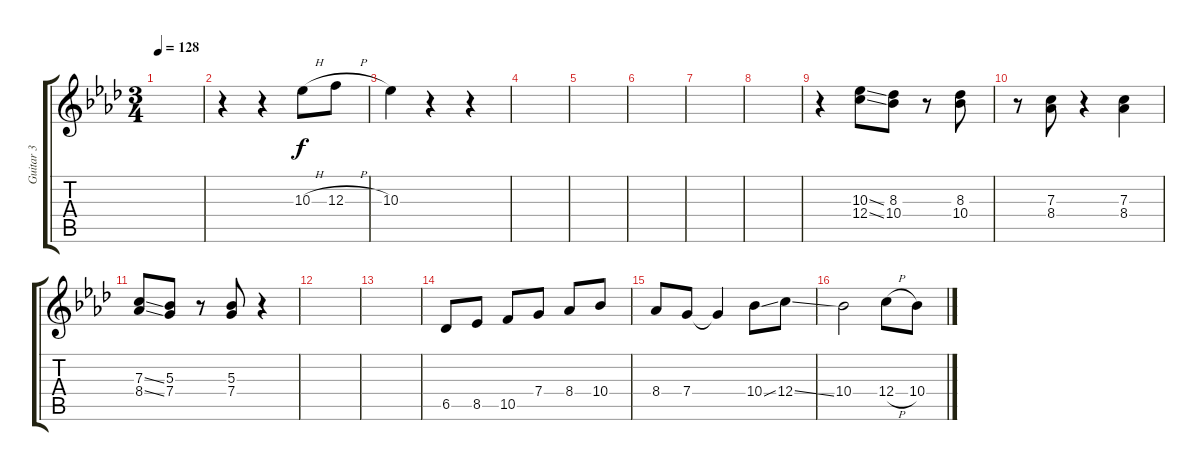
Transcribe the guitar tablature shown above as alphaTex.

\track ("Guitar 3" "Guitar 3") {instrument acousticguitarsteel}
\staff {score tabs}
\tuning (D4 A3 F3 C3 G2 D2) {hide}
\ts (3 4)
\tempo 128
\clef g2
\ks fminor
|
r.4 r.4 10.3{h}.8 12.3{h}.8 |
10.3.4 r.4 r.4 |
|
|
|
|
|
r.4 (10.3{ss} 12.4{ss}).8 (8.3 10.4).8 r.8 (8.3 10.4).8 |
r.8 (7.3 8.4).8 r.4 (7.3 8.4).4 |
(7.3{ss} 8.4{ss}).8 (5.3 7.4).8 r.8 (5.3 7.4).8 r.4 |
|
|
6.5.8 8.5.8 10.5.8 7.4.8 8.4.8 10.4.8 |
8.4.8 7.4.8 7.4{t}.4 10.4{ss}.8 12.4{ss}.8 |
10.4.2 12.4{h}.8 10.4{h}.8
